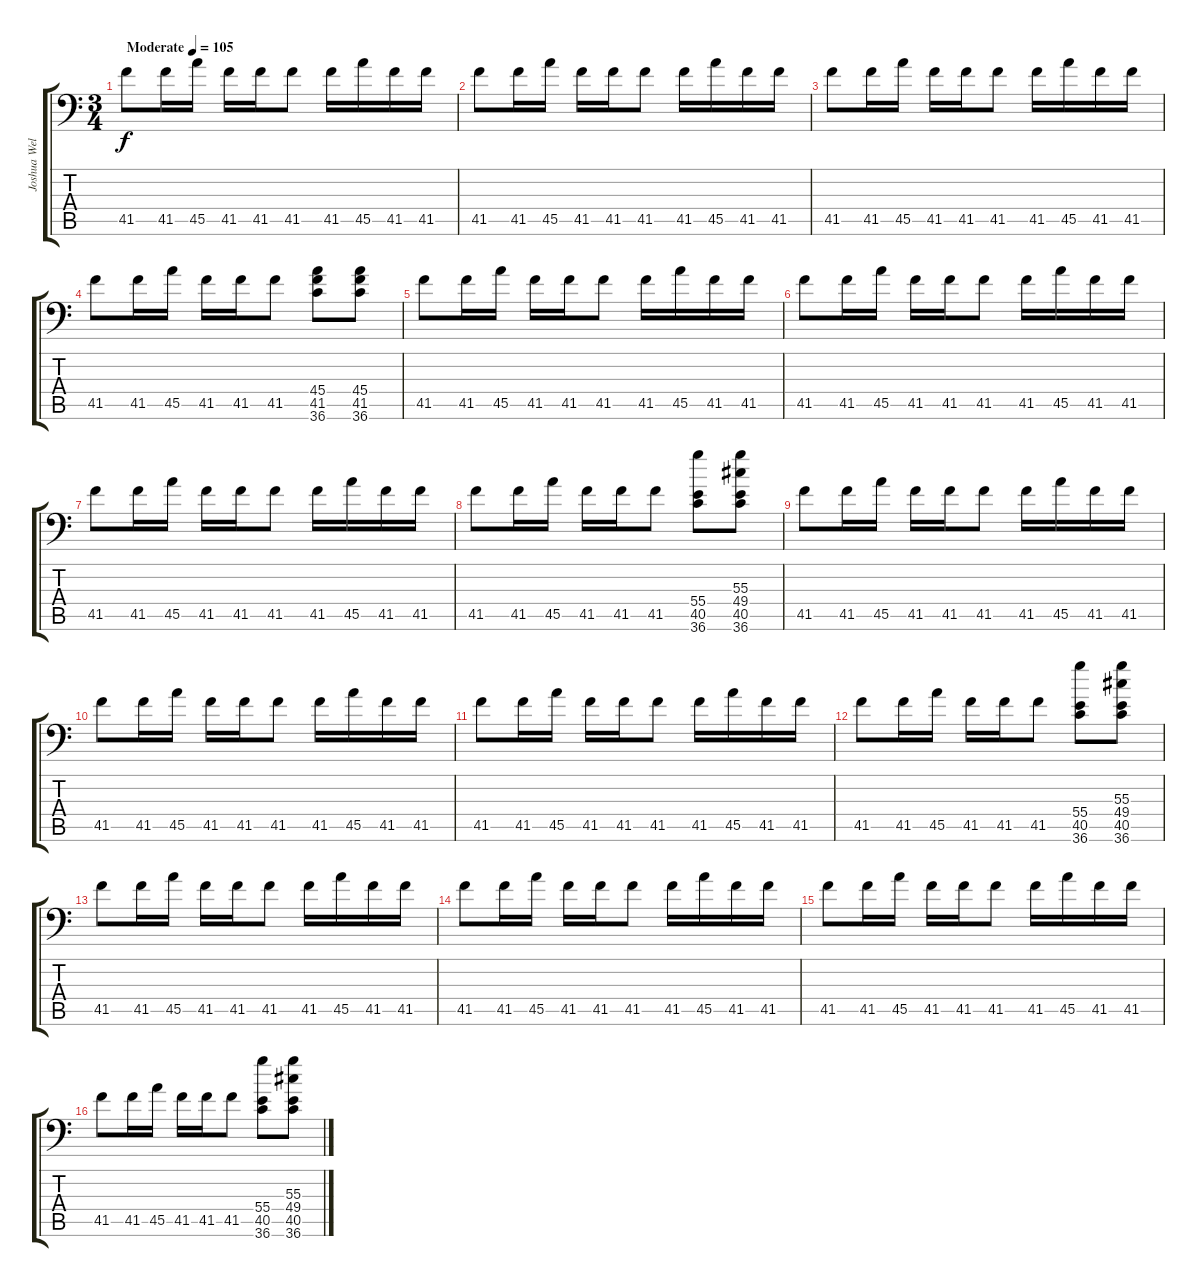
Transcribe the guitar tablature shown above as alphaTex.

\track ("Joshua Wells - Drums" "Joshua Wel") {instrument acousticgrandpiano}
\staff {score tabs}
\tuning (C-1 C-1 C-1 C-1 C-1 C-1) {hide}
\ts (3 4)
\tempo (105 "Moderate")
\clef f4
\ks c
41.5.8{dy f instrument acousticgrandpiano} 41.5.16 45.5.16 41.5.16 41.5.16 41.5.8 41.5.16 45.5.16 41.5.16 41.5.16 |
41.5.8 41.5.16 45.5.16 41.5.16 41.5.16 41.5.8 41.5.16 45.5.16 41.5.16 41.5.16 |
41.5.8 41.5.16 45.5.16 41.5.16 41.5.16 41.5.8 41.5.16 45.5.16 41.5.16 41.5.16 |
41.5.8 41.5.16 45.5.16 41.5.16 41.5.16 41.5.8 (45.4 41.5 36.6).8 (45.4 41.5 36.6).8 |
41.5.8 41.5.16 45.5.16 41.5.16 41.5.16 41.5.8 41.5.16 45.5.16 41.5.16 41.5.16 |
41.5.8 41.5.16 45.5.16 41.5.16 41.5.16 41.5.8 41.5.16 45.5.16 41.5.16 41.5.16 |
41.5.8 41.5.16 45.5.16 41.5.16 41.5.16 41.5.8 41.5.16 45.5.16 41.5.16 41.5.16 |
41.5.8 41.5.16 45.5.16 41.5.16 41.5.16 41.5.8 (55.4 40.5 36.6).8 (55.3 49.4 40.5 36.6).8 |
41.5.8 41.5.16 45.5.16 41.5.16 41.5.16 41.5.8 41.5.16 45.5.16 41.5.16 41.5.16 |
41.5.8 41.5.16 45.5.16 41.5.16 41.5.16 41.5.8 41.5.16 45.5.16 41.5.16 41.5.16 |
41.5.8 41.5.16 45.5.16 41.5.16 41.5.16 41.5.8 41.5.16 45.5.16 41.5.16 41.5.16 |
41.5.8 41.5.16 45.5.16 41.5.16 41.5.16 41.5.8 (55.4 40.5 36.6).8 (55.3 49.4 40.5 36.6).8 |
41.5.8 41.5.16 45.5.16 41.5.16 41.5.16 41.5.8 41.5.16 45.5.16 41.5.16 41.5.16 |
41.5.8 41.5.16 45.5.16 41.5.16 41.5.16 41.5.8 41.5.16 45.5.16 41.5.16 41.5.16 |
41.5.8 41.5.16 45.5.16 41.5.16 41.5.16 41.5.8 41.5.16 45.5.16 41.5.16 41.5.16 |
41.5.8 41.5.16 45.5.16 41.5.16 41.5.16 41.5.8 (55.4 40.5 36.6).8 (55.3 49.4 40.5 36.6).8
